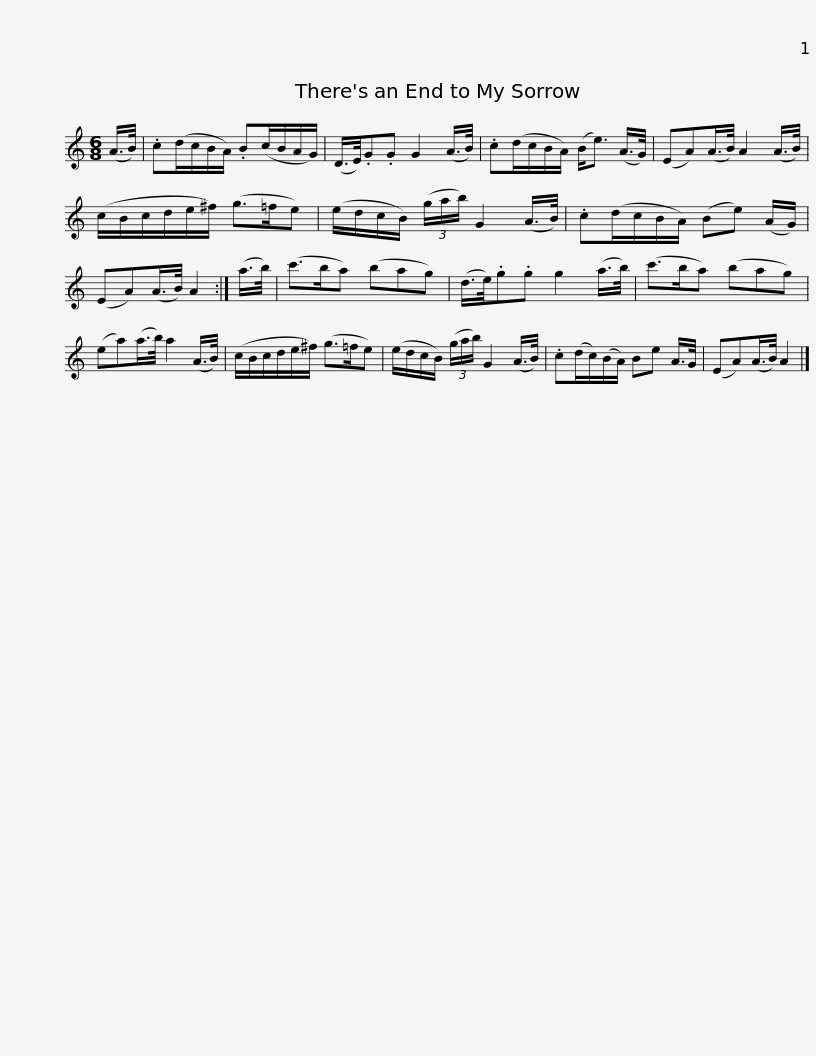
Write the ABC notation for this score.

X:1
L:1/8
M:6/8
I:linebreak $
K:C
V:1 treble
V:1
 (A/>B/) | .c(d/c/B/A/) .B(c/B/A/G/) | (D/>E/).G.G G2 (A/>B/) | .c(d/c/B/A/) (B<e) (A/>G/) | (EA)(A/>B/) A2 (A/>B/) |$ %5
 (c/B/c/d/e/^f/) (g>=fe) | (e/d/c/B/) (3(g/a/b/) G2 (A/>B/) | .c(d/c/B/A/) (Be) (A/G/) | (EA)(A/>B/) A2 :| (a/>b/) | %10
 (c'>ba) (bag) |$ (d/>e/).g.g g2 (a/>b/) | (c'>ba) (bag) | (ea)(a/>b/) a2 (A/>B/) | (c/B/c/d/e/^f/) (g>=fe) | %15
 (e/d/c/B/) (3(g/a/b/) G2 (A/>B/) |$ .c(d/c/)(B/A/) Be A/>G/ | (EA)(A/>B/) A2 |] %18
